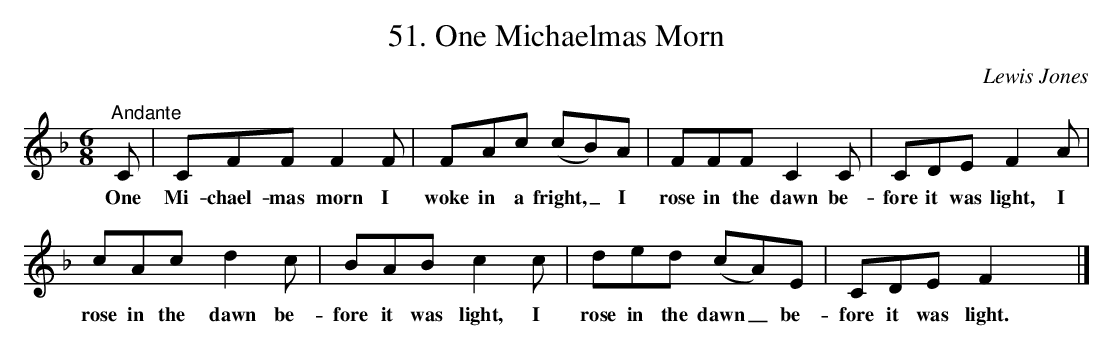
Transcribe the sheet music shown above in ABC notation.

X:1
T:51. One Michaelmas Morn
C:Lewis Jones
L:1/8
M:6/8
K:F
"^Andante" C | CFF F2 F | FAc (cB)A | FFF C2 C | CDE F2 A |$ cAc d2 c | BAB c2 c | ded (cA)E |
w: One|Mi- chael- mas  morn I|woke in a fright, _  I|rose in the  dawn be-|fore it was light, I|rose in the   dawn be-|fore it was  light, I|rose in the dawn _ be-|
CDE F2 x2 |]
w: fore it was  light.|
